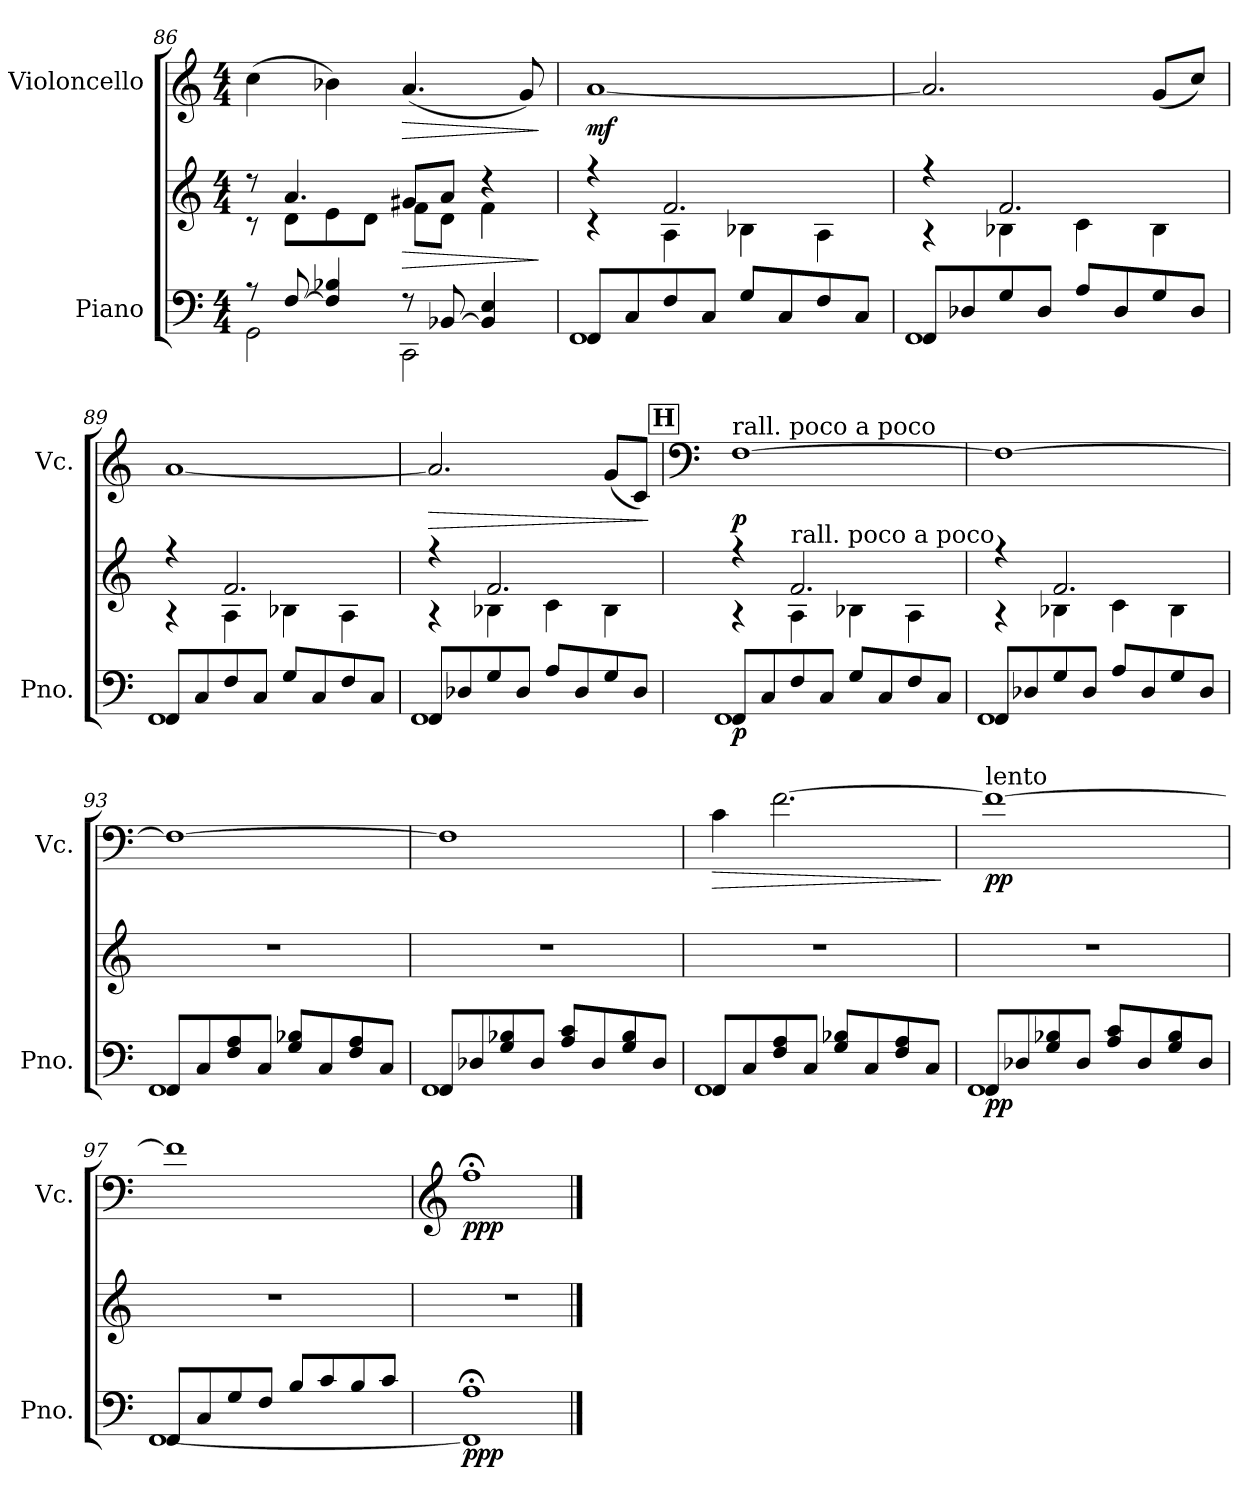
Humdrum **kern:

**kern	**kern	**dynam	**kern	**dynam
*part2	*part2	*part2	*part1	*part1
*staff3	*staff2	*staff2/3	*staff1	*staff1
*I"Piano	*	*	*I"Violoncello	*
*I'Pno.	*	*	*I'Vc.	*
*clefF4	*clefG2	*	*clefG2	*
*k[]	*k[]	*	*k[]	*
*M4/4	*M4/4	*	*M4/4	*
=86	=86	=86	=86	=86
*^	*^	*	*	*
8r	2GG\	8r	8r	.	(4cc\	.
[8F/	.	4.a/	8d\L	.	.	.
4F/] 4B-X/	.	.	8e\	.	4b-X\)	.
.	.	.	8d\J	.	.	.
!	!	!	!	!LO:HP:b	!	!LO:HP:b
8r	2CC\	8g#X/L	8f\L	>	(4.a/	>
[8BB-X/	.	8a/J	8d\J	.	.	.
4BB-/] 4E/	.	4r	4f\	.	.	.
.	.	.	.	.	8g/)	.
*v	*v	*	*	*	*	*
*	*v	*v	*	*	*
.	.	]	.	]
=87	=87	=87	=87	=87
*^	*^	*	*	*
!	!	!	!	!	!	!LO:DY:b
8FF/L	1FF	4r	4r	.	[1a	mf
8C/	.	.	.	.	.	.
8F/	.	2.f/	4A\	.	.	.
8C/J	.	.	.	.	.	.
8G/L	.	.	4B-X\	.	.	.
8C/	.	.	.	.	.	.
8F/	.	.	4A\	.	.	.
8C/J	.	.	.	.	.	.
!!LO:PB:g=z
=88	=88	=88	=88	=88	=88	=88
8FF/L	1FF	4r	4r	.	2.a/]	.
8D-X/	.	.	.	.	.	.
8G/	.	2.f/	4B-X\	.	.	.
8D-/J	.	.	.	.	.	.
8A/L	.	.	4c\	.	.	.
8D-/	.	.	.	.	.	.
8G/	.	.	4B-\	.	(8g/L	.
8D-/J	.	.	.	.	8cc/J)	.
=89	=89	=89	=89	=89	=89	=89
8FF/L	1FF	4r	4r	.	[1a	.
8C/	.	.	.	.	.	.
8F/	.	2.f/	4A\	.	.	.
8C/J	.	.	.	.	.	.
8G/L	.	.	4B-X\	.	.	.
8C/	.	.	.	.	.	.
8F/	.	.	4A\	.	.	.
8C/J	.	.	.	.	.	.
=90	=90	=90	=90	=90	=90	=90
!	!	!	!	!	!	!LO:HP:b
8FF/L	1FF	4r	4r	.	2.a/]	>
8D-X/	.	.	.	.	.	.
8G/	.	2.f/	4B-X\	.	.	.
8D-/J	.	.	.	.	.	.
8A/L	.	.	4c\	.	.	.
8D-/	.	.	.	.	.	.
8G/	.	.	4B-\	.	(8g/L	.
8D-/J	.	.	.	.	8c/J)	.
*v	*v	*	*	*	*	*
*	*v	*v	*	*	*
.	.	.	.	]
!!LO:REH:place=s1:a:B:fs=14:t=H
=91	=91	=91	=91	=91
*	*	*	*clefF4	*
*^	*^	*	*	*
!	!	!	!	!	!LO:TX:a:t=rall. poco a poco	!
!	!	!	!	!LO:DY:b=2	!	!LO:DY:b
8FF/L	1FF	4r	4r	p	[1F	p
8C/	.	.	.	.	.	.
!	!	!LO:TX:a:t=rall. poco a poco	!	!	!	!
8F/	.	2.f/	4A\	.	.	.
8C/J	.	.	.	.	.	.
8G/L	.	.	4B-X\	.	.	.
8C/	.	.	.	.	.	.
8F/	.	.	4A\	.	.	.
8C/J	.	.	.	.	.	.
!!LO:LB:g=z
=92	=92	=92	=92	=92	=92	=92
8FF/L	1FF	4r	4r	.	1F_	.
8D-X/	.	.	.	.	.	.
8G/	.	2.f/	4B-X\	.	.	.
8D-/J	.	.	.	.	.	.
8A/L	.	.	4c\	.	.	.
8D-/	.	.	.	.	.	.
8G/	.	.	4B-\	.	.	.
8D-/J	.	.	.	.	.	.
*	*	*v	*v	*	*	*
=93	=93	=93	=93	=93	=93
8FF/L	1FF	1r	.	1F_	.
8C/	.	.	.	.	.
8F/ 8A/	.	.	.	.	.
8C/J	.	.	.	.	.
8G/ 8B-X/L	.	.	.	.	.
8C/	.	.	.	.	.
8F/ 8A/	.	.	.	.	.
8C/J	.	.	.	.	.
=94	=94	=94	=94	=94	=94
8FF/L	1FF	1r	.	1F]	.
8D-X/	.	.	.	.	.
8G/ 8B-X/	.	.	.	.	.
8D-/J	.	.	.	.	.
8A/ 8c/L	.	.	.	.	.
8D-/	.	.	.	.	.
8G/ 8B-/	.	.	.	.	.
8D-/J	.	.	.	.	.
=95	=95	=95	=95	=95	=95
!	!	!	!	!	!LO:HP:b
8FF/L	1FF	1r	.	4c\	>
8C/	.	.	.	.	.
8F/ 8A/	.	.	.	[2.f\	.
8C/J	.	.	.	.	.
8G/ 8B-X/L	.	.	.	.	.
8C/	.	.	.	.	.
8F/ 8A/	.	.	.	.	.
8C/J	.	.	.	.	.
*v	*v	*	*	*	*
.	.	.	.	]
!!LO:LB:g=z
=96	=96	=96	=96	=96
*^	*	*	*	*
!	!	!	!	!LO:TX:a:t=lento	!
!	!	!	!LO:DY:b=2	!	!LO:DY:b
8FF/L	1FF	1r	pp	1f_	pp
8D-X/	.	.	.	.	.
8G/ 8B-X/	.	.	.	.	.
8D-/J	.	.	.	.	.
8A/ 8c/L	.	.	.	.	.
8D-/	.	.	.	.	.
8G/ 8B-/	.	.	.	.	.
8D-/J	.	.	.	.	.
=97	=97	=97	=97	=97	=97
8FF/L	[1FF	1r	.	1f]	.
8C/	.	.	.	.	.
8G/	.	.	.	.	.
8F/J	.	.	.	.	.
8B/L	.	.	.	.	.
8c/	.	.	.	.	.
8B/	.	.	.	.	.
8c/J	.	.	.	.	.
=98	=98	=98	=98	=98	=98
*	*	*	*	*clefG2	*
!	!	!	!LO:DY:b=2	!	!LO:DY:b
1A;<	1FF]	1r	ppp	1ff;<	ppp
*v	*v	*	*	*	*
==	==	==	==	==
*-	*-	*-	*-	*-
